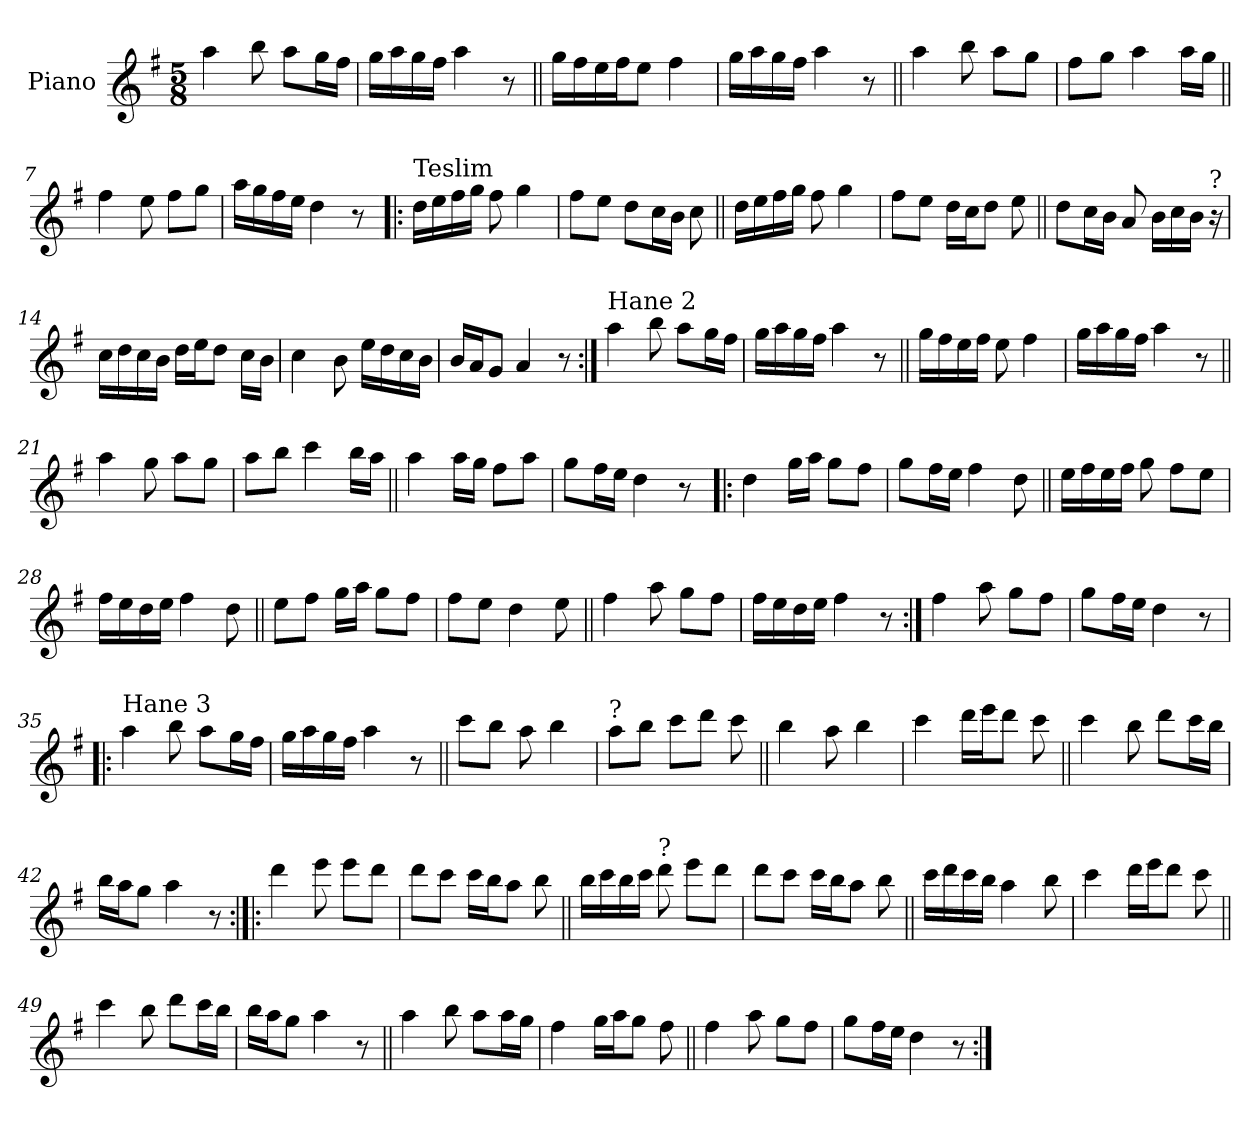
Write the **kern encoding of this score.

**kern
*part1
*staff1
*I"Piano
*I'Pno.
*clefG2
*k[f#]
*M5/8
=1
4aa\
8bb\
8aa\L
16gg\L
16ff#\JJ
=2
16gg\LL
16aa\
16gg\
16ff#\JJ
4aa\
8r
=3||
16gg\LL
16ff#\
16ee\
16ff#\J
8ee\J
4ff#\
=4
16gg\LL
16aa\
16gg\
16ff#\JJ
4aa\
8r
=5||
4aa\
8bb\
8aa\L
8gg\J
=6
8ff#\L
8gg\J
4aa\
16aa\LL
16gg\JJ
!!LO:LB:g=z
=7||
4ff#\
8ee\
8ff#\L
8gg\J
=8
16aa\LL
16gg\
16ff#\
16ee\JJ
4dd\
8r
=9!|:
!LO:TX:a:t=Teslim
16dd\LL
16ee\
16ff#\
16gg\JJ
8ff#\
4gg\
=10
8ff#\L
8ee\J
8dd\L
16cc\L
16b\JJ
8cc\
=11||
16dd\LL
16ee\
16ff#\
16gg\JJ
8ff#\
4gg\
=12
8ff#\L
8ee\J
16dd\LL
16cc\J
8dd\J
8ee\
!!LO:LB:g=z
=13||
8dd\L
16cc\L
16b\JJ
8a/
16b\LL
16cc\
16b\JJ
!LO:TX:a:t=?
16r
=14
16cc\LL
16dd\
16cc\
16b\JJ
16dd\LL
16ee\J
8dd\J
16cc\LL
16b\JJ
=15
4cc\
8b\
16ee\LL
16dd\
16cc\
16b\JJ
=16
16b/LL
16a/J
8g/J
4a/
8r
=17:|!
!LO:TX:a:t=Hane 2
4aa\
8bb\
8aa\L
16gg\L
16ff#\JJ
=18
16gg\LL
16aa\
16gg\
16ff#\JJ
4aa\
8r
!!LO:LB:g=z
=19||
16gg\LL
16ff#\
16ee\
16ff#\JJ
8ee\
4ff#\
=20
16gg\LL
16aa\
16gg\
16ff#\JJ
4aa\
8r
=21||
4aa\
8gg\
8aa\L
8gg\J
=22
8aa\L
8bb\J
4ccc\
16bb\LL
16aa\JJ
=23||
4aa\
16aa\LL
16gg\JJ
8ff#\L
8aa\J
=24
8gg\L
16ff#\L
16ee\JJ
4dd\
8r
!!LO:LB:g=z
=25!|:
4dd\
16gg\LL
16aa\JJ
8gg\L
8ff#\J
=26
8gg\L
16ff#\L
16ee\JJ
4ff#\
8dd\
=27||
16ee\LL
16ff#\
16ee\
16ff#\JJ
8gg\
8ff#\L
8ee\J
=28
16ff#\LL
16ee\
16dd\
16ee\JJ
4ff#\
8dd\
=29||
8ee\L
8ff#\J
16gg\LL
16aa\JJ
8gg\L
8ff#\J
=30
8ff#\L
8ee\J
4dd\
8ee\
!!LO:LB:g=z
=31||
4ff#\
8aa\
8gg\L
8ff#\J
=32
16ff#\LL
16ee\
16dd\
16ee\JJ
4ff#\
8r
=33:|!
4ff#\
8aa\
8gg\L
8ff#\J
=34
8gg\L
16ff#\L
16ee\JJ
4dd\
8r
=35!|:
!LO:TX:a:t=Hane 3
4aa\
8bb\
8aa\L
16gg\L
16ff#\JJ
=36
16gg\LL
16aa\
16gg\
16ff#\JJ
4aa\
8r
=37||
8ccc\L
8bb\J
8aa\
4bb\
!!LO:LB:g=z
=38
!LO:TX:a:t=?
8aa\L
8bb\J
8ccc\L
8ddd\J
8ccc\
=39||
4bb\
8aa\
4bb\
=40
4ccc\
16ddd\LL
16eee\J
8ddd\J
8ccc\
=41||
4ccc\
8bb\
8ddd\L
16ccc\L
16bb\JJ
=42
16bb\LL
16aa\J
8gg\J
4aa\
8r
=43:|!|:
4ddd\
8eee\
8eee\L
8ddd\J
!!LO:LB:g=z
=44
8ddd\L
8ccc\J
16ccc\LL
16bb\J
8aa\J
8bb\
=45||
16bb\LL
16ccc\
16bb\
16ccc\JJ
!LO:TX:a:t=?
8ddd\
8eee\L
8ddd\J
=46
8ddd\L
8ccc\J
16ccc\LL
16bb\J
8aa\J
8bb\
=47||
16ccc\LL
16ddd\
16ccc\
16bb\JJ
4aa\
8bb\
=48
4ccc\
16ddd\LL
16eee\J
8ddd\J
8ccc\
!!LO:LB:g=z
=49||
4ccc\
8bb\
8ddd\L
16ccc\L
16bb\JJ
=50
16bb\LL
16aa\J
8gg\J
4aa\
8r
=51||
4aa\
8bb\
8aa\L
16aa\L
16gg\JJ
=52
4ff#\
16gg\LL
16aa\J
8gg\J
8ff#\
=53||
4ff#\
8aa\
8gg\L
8ff#\J
=54
8gg\L
16ff#\L
16ee\JJ
4dd\
8r
=:|!
*-
